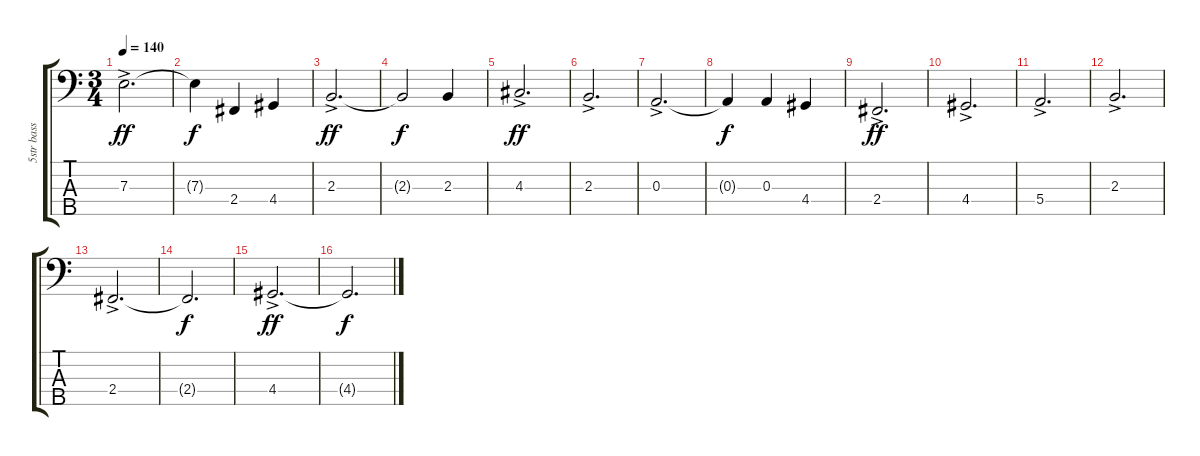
\track ("5str bass" "5str bass") {instrument electricbassfinger}
\staff {score tabs}
\tuning (G2 D2 A1 E1 B0) {hide}
\ts (3 4)
\tempo 140
\clef f4
\ks c
7.3{ac}.2{d dy ff} |
7.3{t}.4{dy f} 2.4.4 4.4.4 |
2.3{ac}.2{d dy ff} |
2.3{t}.2{dy f} 2.3.4 |
4.3{ac}.2{d dy ff} |
2.3{ac}.2{d} |
0.3{ac}.2{d} |
0.3{t}.4{dy f} 0.3.4 4.4.4 |
2.4{ac}.2{d dy ff} |
4.4{ac}.2{d} |
5.4{ac}.2{d} |
2.3{ac}.2{d} |
2.4{ac}.2{d} |
2.4{t}.2{d dy f} |
4.4{ac}.2{d dy ff} |
4.4{t}.2{d dy f}
